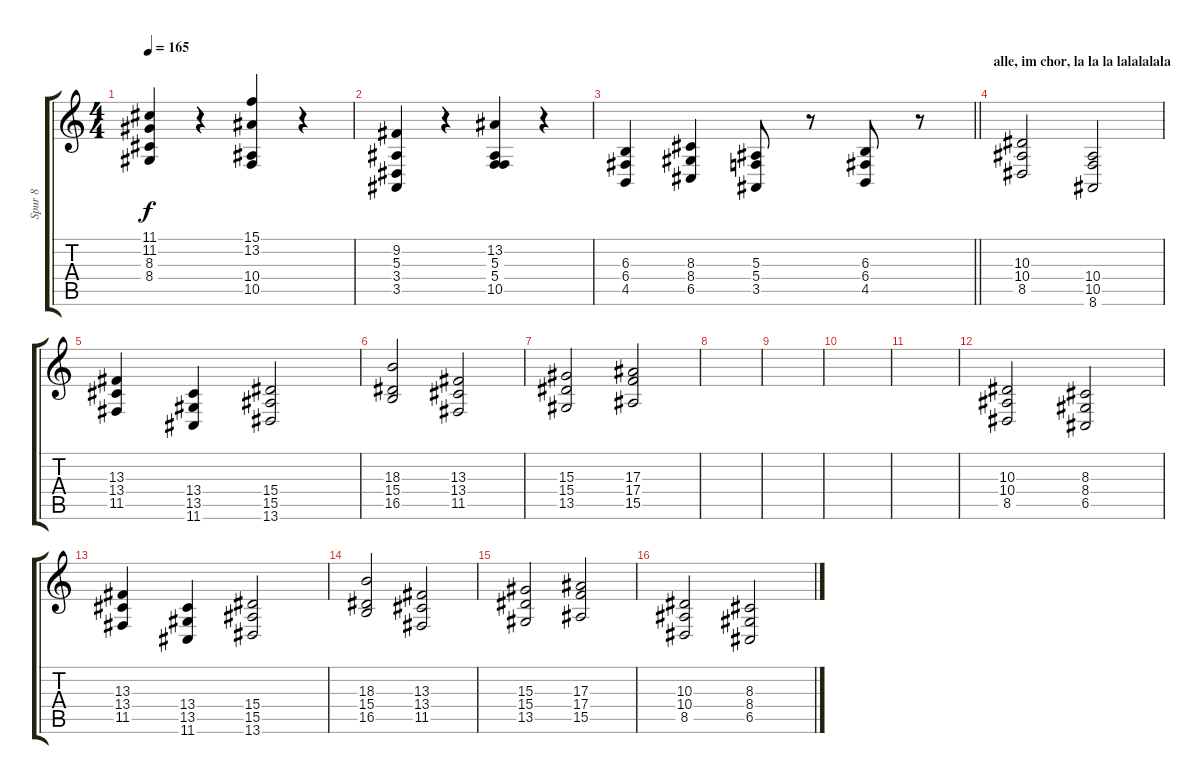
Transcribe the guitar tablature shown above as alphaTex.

\track ("Spur 8" "Spur 8") {instrument stringensemble1}
\staff {score tabs}
\tuning (D4 A3 F3 C3 G2 D2) {hide}
\ts (4 4)
\tempo 165
\clef g2
\ks c
(11.1 11.2 8.3 8.4).4{dy f} r.4 (15.1 13.2 10.4 10.5).4 r.4 |
(9.2 5.3 3.4 3.5).4 r.4 (13.2 5.3 5.4 10.5).4 r.4 |
\barLineRight lightlight
(6.3 6.4 4.5).4 (8.3 8.4 6.5).4 (5.3 5.4 3.5).8 r.8 (6.3 6.4 4.5).8 r.8 |
\section ("" "alle, im chor, la la la lalalalala")
(10.3 10.4 8.5).2 (10.4 10.5 8.6).2 |
(13.3 13.4 11.5).4 (13.4 13.5 11.6).4 (15.4 15.5 13.6).2 |
(18.3 15.4 16.5).2 (13.3 13.4 11.5).2 |
(15.3 15.4 13.5).2 (17.3 17.4 15.5).2 |
|
|
|
|
(10.3 10.4 8.5).2 (8.3 8.4 6.5).2 |
(13.3 13.4 11.5).4 (13.4 13.5 11.6).4 (15.4 15.5 13.6).2 |
(18.3 15.4 16.5).2 (13.3 13.4 11.5).2 |
(15.3 15.4 13.5).2 (17.3 17.4 15.5).2 |
(10.3 10.4 8.5).2 (8.3 8.4 6.5).2
